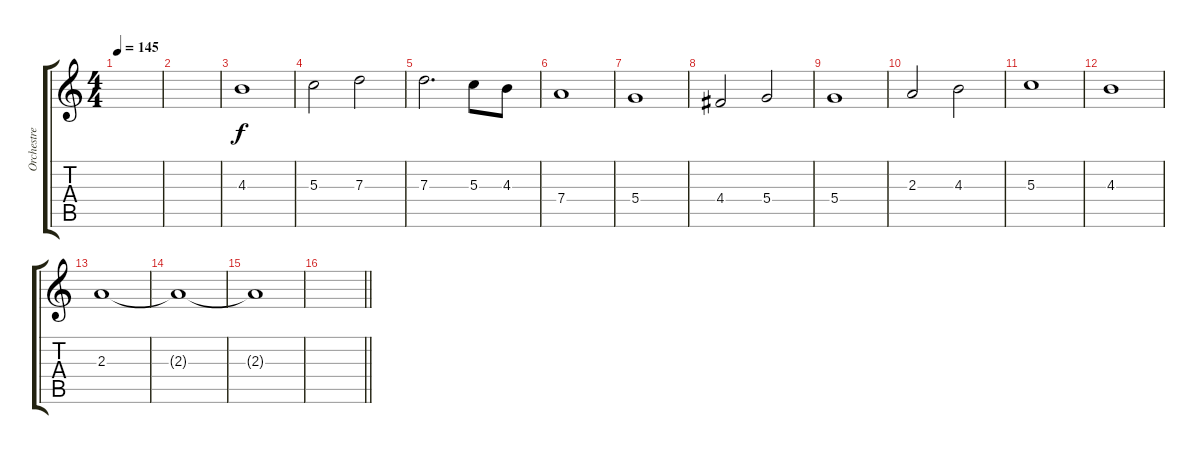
\track ("Orchestre 2" "Orchestre ") {instrument overdrivenguitar}
\staff {score tabs}
\tuning (E4 B3 G3 D3 A2 E2) {hide}
\ts (4 4)
\tempo 145
\clef g2
\ks c
|
|
4.3.1{volume 13} |
5.3.2 7.3.2 |
7.3.2{d} 5.3.8 4.3.8 |
7.4.1 |
5.4.1 |
4.4.2 5.4.2 |
5.4.1 |
2.3.2 4.3.2 |
5.3.1 |
4.3.1 |
2.3.1 |
2.3{t}.1 |
2.3{t}.1 |
\barLineRight lightlight
